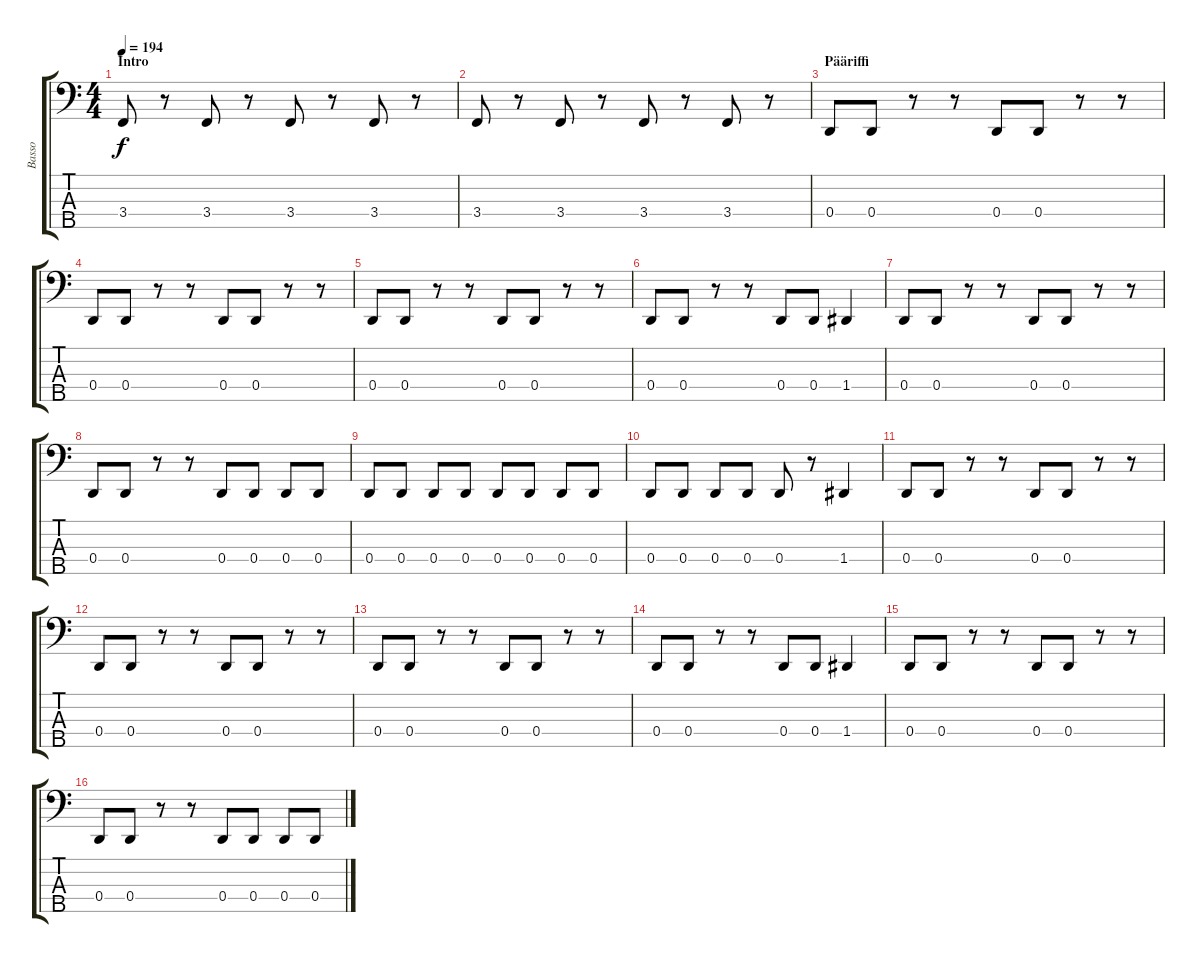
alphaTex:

\track ("Basso" "Basso") {instrument electricbasspick}
\staff {score tabs}
\tuning (G2 D2 A1 D1 A0) {hide}
\ts (4 4)
\section ("" "Intro")
\tempo 194
\clef f4
\ks c
3.4.8{dy f instrument electricbasspick} r.8 3.4.8 r.8 3.4.8 r.8 3.4.8 r.8 |
3.4.8 r.8 3.4.8 r.8 3.4.8 r.8 3.4.8 r.8 |
\section ("" "Pääriffi")
0.4.8 0.4.8 r.8 r.8 0.4.8 0.4.8 r.8 r.8 |
0.4.8 0.4.8 r.8 r.8 0.4.8 0.4.8 r.8 r.8 |
0.4.8 0.4.8 r.8 r.8 0.4.8 0.4.8 r.8 r.8 |
0.4.8 0.4.8 r.8 r.8 0.4.8 0.4.8 1.4.4 |
0.4.8 0.4.8 r.8 r.8 0.4.8 0.4.8 r.8 r.8 |
0.4.8 0.4.8 r.8 r.8 0.4.8 0.4.8 0.4.8 0.4.8 |
0.4.8 0.4.8 0.4.8 0.4.8 0.4.8 0.4.8 0.4.8 0.4.8 |
0.4.8 0.4.8 0.4.8 0.4.8 0.4.8 r.8 1.4.4 |
0.4.8 0.4.8 r.8 r.8 0.4.8 0.4.8 r.8 r.8 |
0.4.8 0.4.8 r.8 r.8 0.4.8 0.4.8 r.8 r.8 |
0.4.8 0.4.8 r.8 r.8 0.4.8 0.4.8 r.8 r.8 |
0.4.8 0.4.8 r.8 r.8 0.4.8 0.4.8 1.4.4 |
0.4.8 0.4.8 r.8 r.8 0.4.8 0.4.8 r.8 r.8 |
0.4.8 0.4.8 r.8 r.8 0.4.8 0.4.8 0.4.8 0.4.8
